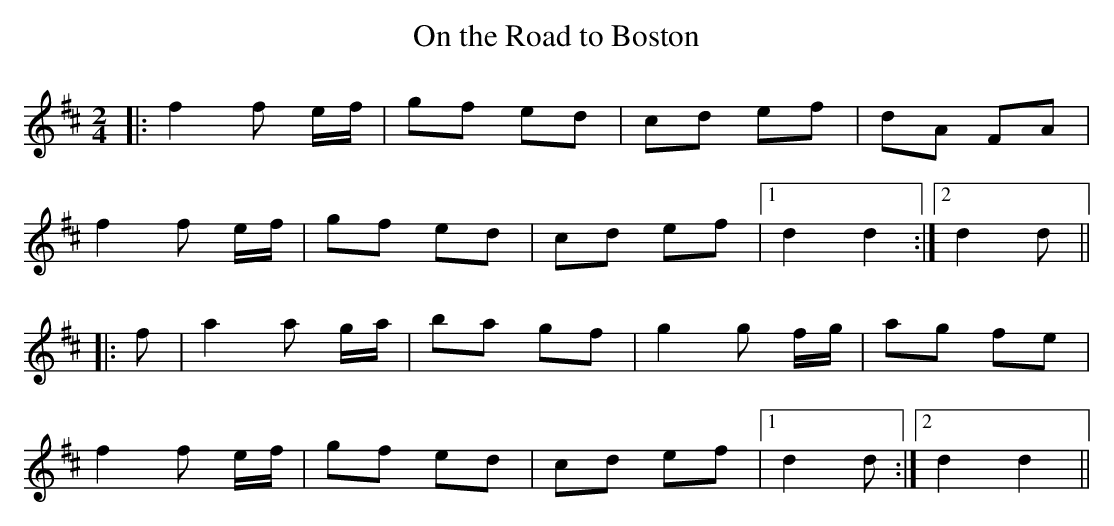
X:1
T:On the Road to Boston
M:2/4
L:1/8
K:Dmaj
|: f2 f e/f/ | gf ed | cd ef | dA FA |
f2 f e/f/ | gf ed | cd ef |1 d2 d2 :|2 d2 d ||
|: f | a2 a g/a/ | ba gf | g2 g f/g/ | ag fe |
f2 f e/f/ | gf ed | cd ef |1 d2 d :|2 d2 d2 ||
